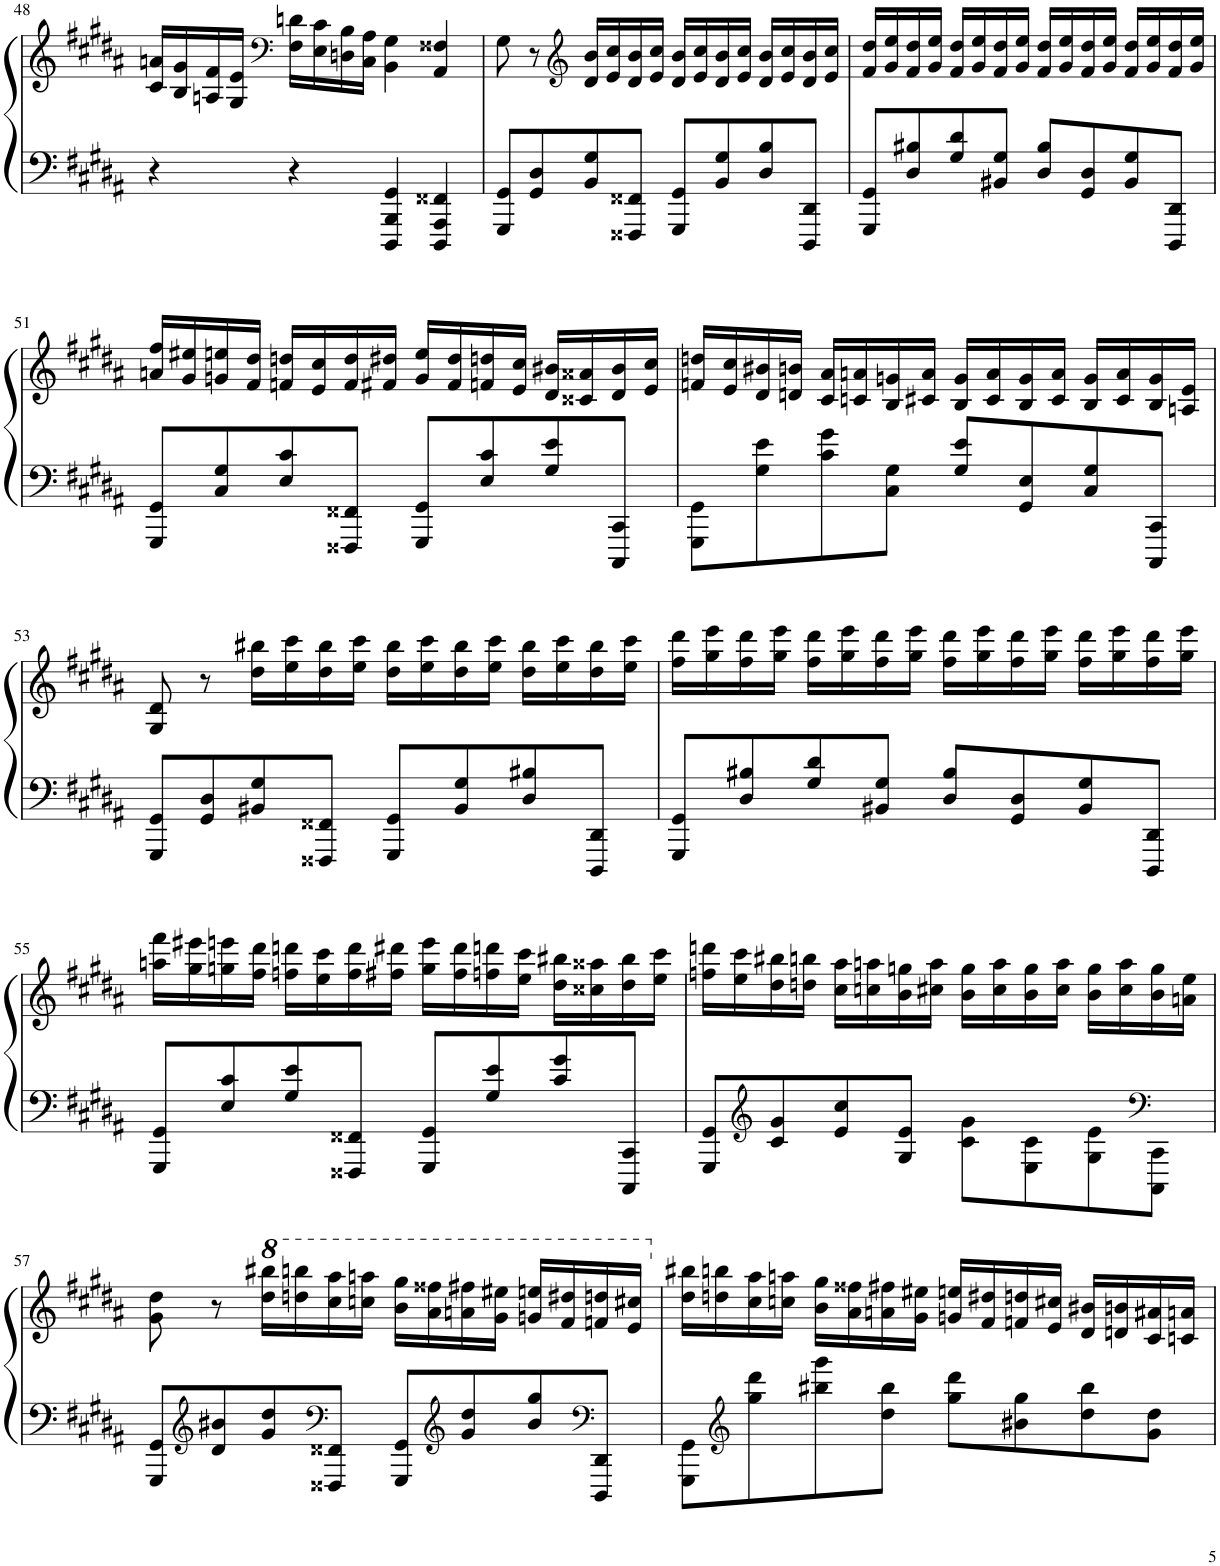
**kern	**kern
*part2	*part1
*staff2	*staff1
*I"Piano	*I"Piano
*I'Pno	*I'Pno
!!LO:PB:g=z
*clefF4	*clefG2
*k[f#c#g#d#a#]	*k[f#c#g#d#a#]
*M4/4	*M4/4
=48	=48
4r	16c#/ 16an/LL
.	16B/ 16g#/
.	16An/ 16f#/
.	16G#/ 16e/JJ
*	*clefF4
4r	16F#\ 16dn\LL
.	16E\ 16c#\
.	16Dn\ 16B\
.	16C#\ 16A\JJ
4DDD#/ 4BBB/ 4GG#/	4BB\ 4G#\
4DDD#/ 4AAA#/ 4FF##X/	4AA#/ 4F##X/
=49	=49
8GGG#/ 8GG#/L	8G#\
8GG#/ 8D#/	8r
*	*clefG2
8BB/ 8G#/	16d#/ 16b/LL
.	16e/ 16cc#/
8FFF##X/ 8FF##X/J	16d#/ 16b/
.	16e/ 16cc#/JJ
8GGG#/ 8GG#/L	16d#/ 16b/LL
.	16e/ 16cc#/
8BB/ 8G#/	16d#/ 16b/
.	16e/ 16cc#/JJ
8D#/ 8B/	16d#/ 16b/LL
.	16e/ 16cc#/
8DDD#/ 8DD#/J	16d#/ 16b/
.	16e/ 16cc#/JJ
=50	=50
8GGG#/ 8GG#/L	16f#/ 16dd#/LL
.	16g#/ 16ee/
8D#/ 8B#X/	16f#/ 16dd#/
.	16g#/ 16ee/JJ
8G#/ 8d#/	16f#/ 16dd#/LL
.	16g#/ 16ee/
8BB#X/ 8G#/J	16f#/ 16dd#/
.	16g#/ 16ee/JJ
8D#/ 8B#/L	16f#/ 16dd#/LL
.	16g#/ 16ee/
8GG#/ 8D#/	16f#/ 16dd#/
.	16g#/ 16ee/JJ
8BB#/ 8G#/	16f#/ 16dd#/LL
.	16g#/ 16ee/
8DDD#/ 8DD#/J	16f#/ 16dd#/
.	16g#/ 16ee/JJ
!!LO:LB:g=z
=51	=51
8GGG#/ 8GG#/L	16an/ 16ff#/LL
.	16g#/ 16ee#X/
8C#/ 8G#/	16gn/ 16een/
.	16f#/ 16dd#/JJ
8E/ 8c#/	16fn/ 16ddn/LL
.	16e/ 16cc#/
8FFF##X/ 8FF##X/J	16f/ 16dd/
.	16f#X/ 16dd#X/JJ
8GGG#/ 8GG#/L	16g/ 16ee/LL
.	16f#/ 16dd#/
8E/ 8c#/	16fn/ 16ddn/
.	16e/ 16cc#/JJ
8G#/ 8e/	16d#/ 16b#X/LL
.	16c##X/ 16a##X/
8CCC#/ 8CC#/J	16d#/ 16b#/
.	16e/ 16cc#/JJ
=52	=52
8GGG#\ 8GG#\L	16fn/ 16ddn/LL
.	16e/ 16cc#/
8G#\ 8e\	16d#/ 16b#X/
.	16dn/ 16bn/JJ
8c#\ 8g#\	16c#/ 16a#/LL
.	16cn/ 16an/
8C#\ 8G#\J	16B/ 16gn/
.	16c#X/ 16a/JJ
8G#/ 8e/L	16B/ 16g/LL
.	16c#/ 16a/
8GG#/ 8E/	16B/ 16g/
.	16c#/ 16a/JJ
8C#/ 8G#/	16B/ 16g/LL
.	16c#/ 16a/
8CCC#/ 8CC#/J	16B/ 16g/
.	16An/ 16e/JJ
!!LO:LB:g=z
=53	=53
8GGG#/ 8GG#/L	8G#/ 8d#/
8GG#/ 8D#/	8r
8BB#X/ 8G#/	16dd#\ 16bb#X\LL
.	16ee\ 16ccc#\
8FFF##X/ 8FF##X/J	16dd#\ 16bb#\
.	16ee\ 16ccc#\JJ
8GGG#/ 8GG#/L	16dd#\ 16bb#\LL
.	16ee\ 16ccc#\
8BB#/ 8G#/	16dd#\ 16bb#\
.	16ee\ 16ccc#\JJ
8D#/ 8B#X/	16dd#\ 16bb#\LL
.	16ee\ 16ccc#\
8DDD#/ 8DD#/J	16dd#\ 16bb#\
.	16ee\ 16ccc#\JJ
=54	=54
8GGG#/ 8GG#/L	16ff#\ 16ddd#\LL
.	16gg#\ 16eee\
8D#/ 8B#X/	16ff#\ 16ddd#\
.	16gg#\ 16eee\JJ
8G#/ 8d#/	16ff#\ 16ddd#\LL
.	16gg#\ 16eee\
8BB#X/ 8G#/J	16ff#\ 16ddd#\
.	16gg#\ 16eee\JJ
8D#/ 8B#/L	16ff#\ 16ddd#\LL
.	16gg#\ 16eee\
8GG#/ 8D#/	16ff#\ 16ddd#\
.	16gg#\ 16eee\JJ
8BB#/ 8G#/	16ff#\ 16ddd#\LL
.	16gg#\ 16eee\
8DDD#/ 8DD#/J	16ff#\ 16ddd#\
.	16gg#\ 16eee\JJ
!!LO:LB:g=z
=55	=55
8GGG#/ 8GG#/L	16aan\ 16fff#\LL
.	16gg#\ 16eee#X\
8E/ 8c#/	16ggn\ 16eeen\
.	16ff#\ 16ddd#\JJ
8G#/ 8e/	16ffn\ 16dddn\LL
.	16ee\ 16ccc#\
8FFF##X/ 8FF##X/J	16ff\ 16ddd\
.	16ff#X\ 16ddd#X\JJ
8GGG#/ 8GG#/L	16gg\ 16eee\LL
.	16ff#\ 16ddd#\
8G#/ 8e/	16ffn\ 16dddn\
.	16ee\ 16ccc#\JJ
8c#/ 8g#/	16dd#\ 16bb#X\LL
.	16cc##X\ 16aa##X\
8CCC#/ 8CC#/J	16dd#\ 16bb#\
.	16ee\ 16ccc#\JJ
=56	=56
8GGG#/ 8GG#/L	16ffn\ 16dddn\LL
.	16ee\ 16ccc#\
*clefG2	*
8c#/ 8g#/	16dd#\ 16bb#X\
.	16ddn\ 16bbn\JJ
8e/ 8cc#/	16cc#\ 16aa#\LL
.	16ccn\ 16aan\
8G#/ 8e/J	16b\ 16ggn\
.	16cc#X\ 16aa\JJ
8c#\ 8g#\L	16b\ 16gg\LL
.	16cc#\ 16aa\
8E\ 8c#\	16b\ 16gg\
.	16cc#\ 16aa\JJ
8G#\ 8e\	16b\ 16gg\LL
.	16cc#\ 16aa\
*clefF4	*
8CCC#\ 8CC#\J	16b\ 16gg\
.	16an\ 16ee\JJ
!!LO:LB:g=z
=57	=57
8GGG#/ 8GG#/L	8g#\ 8dd#\
*clefG2	*
8d#/ 8b#X/	8r
*	*8va
8g#/ 8dd#/	16ddd#\ 16bbb#X\LL
.	16dddn\ 16bbbn\
*clefF4	*
8FFF##X/ 8FF##X/J	16ccc#\ 16aaa#\
.	16cccn\ 16aaan\JJ
8GGG#/ 8GG#/L	16bb\ 16ggg#\LL
.	16aa#\ 16fff##X\
*clefG2	*
8g#/ 8dd#/	16aan\ 16fff#X\
.	16gg#\ 16eee#X\JJ
8b#/ 8gg#/	16ggn/ 16eeen/LL
.	16ff#/ 16ddd#X/
*clefF4	*
8DDD#/ 8DD#/J	16ffn/ 16dddn/
.	16ee/ 16ccc#X/JJ
=58	=58
*	*X8va
8GGG#\ 8GG#\L	16dd#\ 16bb#X\LL
.	16ddn\ 16bbn\
*clefG2	*
8gg#\ 8ddd#\	16cc#\ 16aa#\
.	16ccn\ 16aan\JJ
8bb#X\ 8ggg#\	16b\ 16gg#\LL
.	16a#\ 16ff##X\
8dd#\ 8bb#\J	16an\ 16ff#X\
.	16g#\ 16ee#X\JJ
8gg#\ 8ddd#\L	16gn/ 16een/LL
.	16f#/ 16dd#X/
8b#X\ 8gg#\	16fn/ 16ddn/
.	16e/ 16cc#X/JJ
8dd#\ 8bb#\	16d#/ 16b#X/LL
.	16dn/ 16bn/
8g#\ 8dd#\J	16c#/ 16a#X/
.	16cn/ 16an/JJ
=	=
*-	*-
